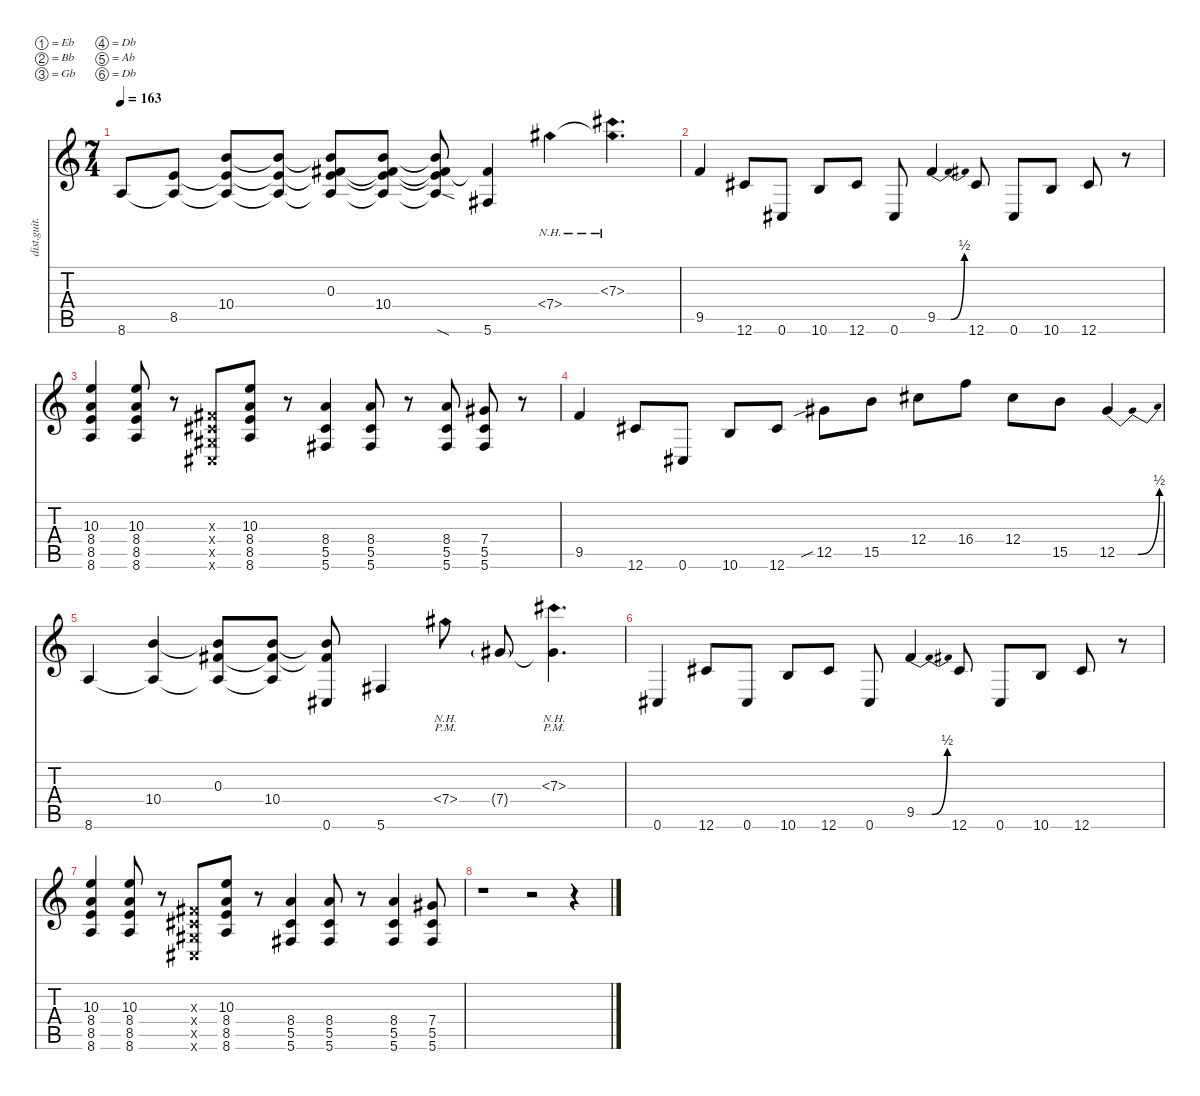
\defaultSystemsLayout 4
\hideDynamics
\bracketExtendMode nobrackets
\otherSystemsTrackNameOrientation horizontal
\track ("Rhythm Guitar R" "dist.guit.") {solo instrument distortionguitar}
\staff {score tabs}
\tuning (Eb4 Bb3 Gb3 Db3 Ab2 Db2)
\ts (7 4)
\tempo 163
\clef g2
\ks c
8.6.8{dy f beam Up} (8.5 8.6{t}).8{beam Up} (10.4 8.6{t} 8.5{t}).8{beam Up} (10.4{t} 8.5{t} 8.6{t}).8{dy mf beam Up} (0.3{acc #} 10.4{t} 8.5{t} 8.6{t}).8{dy f beam Up} (0.3{t acc #} 10.4 8.5{t} 8.6{t}).8{beam Up} (0.3{t acc #} 10.4{t} 8.5{t} 8.6{sod t}).8{beam Up} (0.3{t acc #} 5.6{acc #}).4{beam Up} 7.4{nh acc #}.4{beam Down} (7.3{nh acc #} 7.4{nh t acc #}).4{d beam Down} |
9.5.4{beam Up} 12.6{acc #}.8{beam Up} 0.6{acc #}.8{beam Up} 10.6.8{beam Up} 12.6{acc #}.8{beam Up} 0.6{acc #}.8{beam Up} 9.5{be (bendrelease 0 0 25.999999199999998 2 25.999999199999998 2 15 0)}.4{beam Up} 12.6{acc #}.8{beam Up} 0.6{acc #}.8{beam Up} 10.6.8{beam Up} 12.6{acc #}.8{beam Up} r.8{beam Up} |
(10.3 8.4 8.5 8.6).4{beam Up} (10.3 8.4 8.5 8.6).8{beam Up} r.8{beam Up} (0.3{x acc #} 0.4{x acc #} 0.5{x acc #} 0.6{x acc #}).8{beam Up} (10.3 8.4 8.5 8.6).8{beam Up} r.8{beam Up} (8.4 5.5{acc #} 5.6{acc #}).4{beam Up} (8.4 5.5{acc #} 5.6{acc #}).8{beam Up} r.8{beam Up} (8.4 5.5{acc #} 5.6{acc #}).8{beam Up} (7.4{acc #} 5.5{acc #} 5.6{acc #}).8{beam Up} r.8{beam Up} |
9.5.4{beam Up} 12.6{acc #}.8{beam Up} 0.6{acc #}.8{beam Up} 10.6.8{beam Up} 12.6{acc #}.8{beam Up} 12.5{sib acc #}.8{beam Down} 15.5.8{beam Down} 12.4{acc #}.8{beam Down} 16.4.8{beam Down} 12.4{acc #}.8{beam Down} 15.5.8{beam Down} 12.5{be (bendrelease 0 0 19.999999199999998 2 19.999999199999998 2 9.999999599999999 0) acc #}.4{beam Up} |
8.6.4{beam Up} (10.4 8.6{t}).4{beam Up} (0.3{acc #} 10.4{t} 8.6{t}).8{beam Up} (0.3{t acc #} 10.4 8.6{t}).8{beam Up} (0.3{t acc #} 10.4{t} 0.6{acc #}).8{beam Up} 5.6{acc #}.4{beam Up} 7.4{nh pm acc #}.8{beam Down} 7.4{g acc #}.8{dy mf beam Up} (7.3{nh pm acc #} 7.4{t acc #}).4{d dy f beam Down} |
0.6{acc #}.4{beam Up} 12.6{acc #}.8{beam Up} 0.6{acc #}.8{beam Up} 10.6.8{beam Up} 12.6{acc #}.8{beam Up} 0.6{acc #}.8{beam Up} 9.5{be (bendrelease 0 0 25.999999199999998 2 25.999999199999998 2 15 0)}.4{beam Up} 12.6{acc #}.8{beam Up} 0.6{acc #}.8{beam Up} 10.6.8{beam Up} 12.6{acc #}.8{beam Up} r.8{beam Up} |
(10.3 8.4 8.5 8.6).4{beam Up} (10.3 8.4 8.5 8.6).8{beam Up} r.8{beam Up} (0.3{x acc #} 0.4{x acc #} 0.5{x acc #} 0.6{x acc #}).8{beam Up} (10.3 8.4 8.5 8.6).8{beam Up} r.8{beam Up} (8.4 5.5{acc #} 5.6{acc #}).4{beam Up} (8.4 5.5{acc #} 5.6{acc #}).8{beam Up} r.8{beam Up} (8.4 5.5{acc #} 5.6{acc #}).4{beam Up} (7.4{acc #} 5.5{acc #} 5.6{acc #}).8{beam Up} |
r.1{beam Down} r.2{beam Down} r.4{beam Down}
